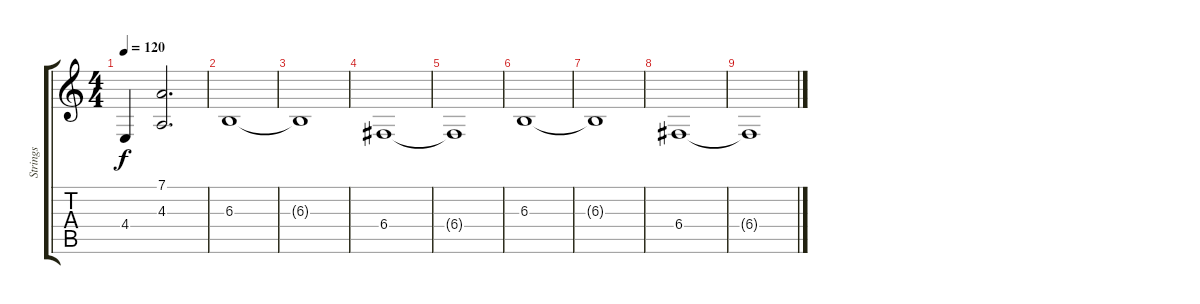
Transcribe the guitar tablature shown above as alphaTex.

\track ("Strings" "Strings") {instrument violin}
\staff {score tabs}
\tuning (D4 A3 F3 C3 G2 C2) {hide}
\ts (4 4)
\tempo 120
\clef g2
\ks c
4.4{t}.4{dy f} (7.1 4.3).2{d} |
6.3.1 |
6.3{t}.1 |
6.4.1 |
6.4{t}.1 |
6.3.1 |
6.3{t}.1 |
6.4.1 |
6.4{t}.1
